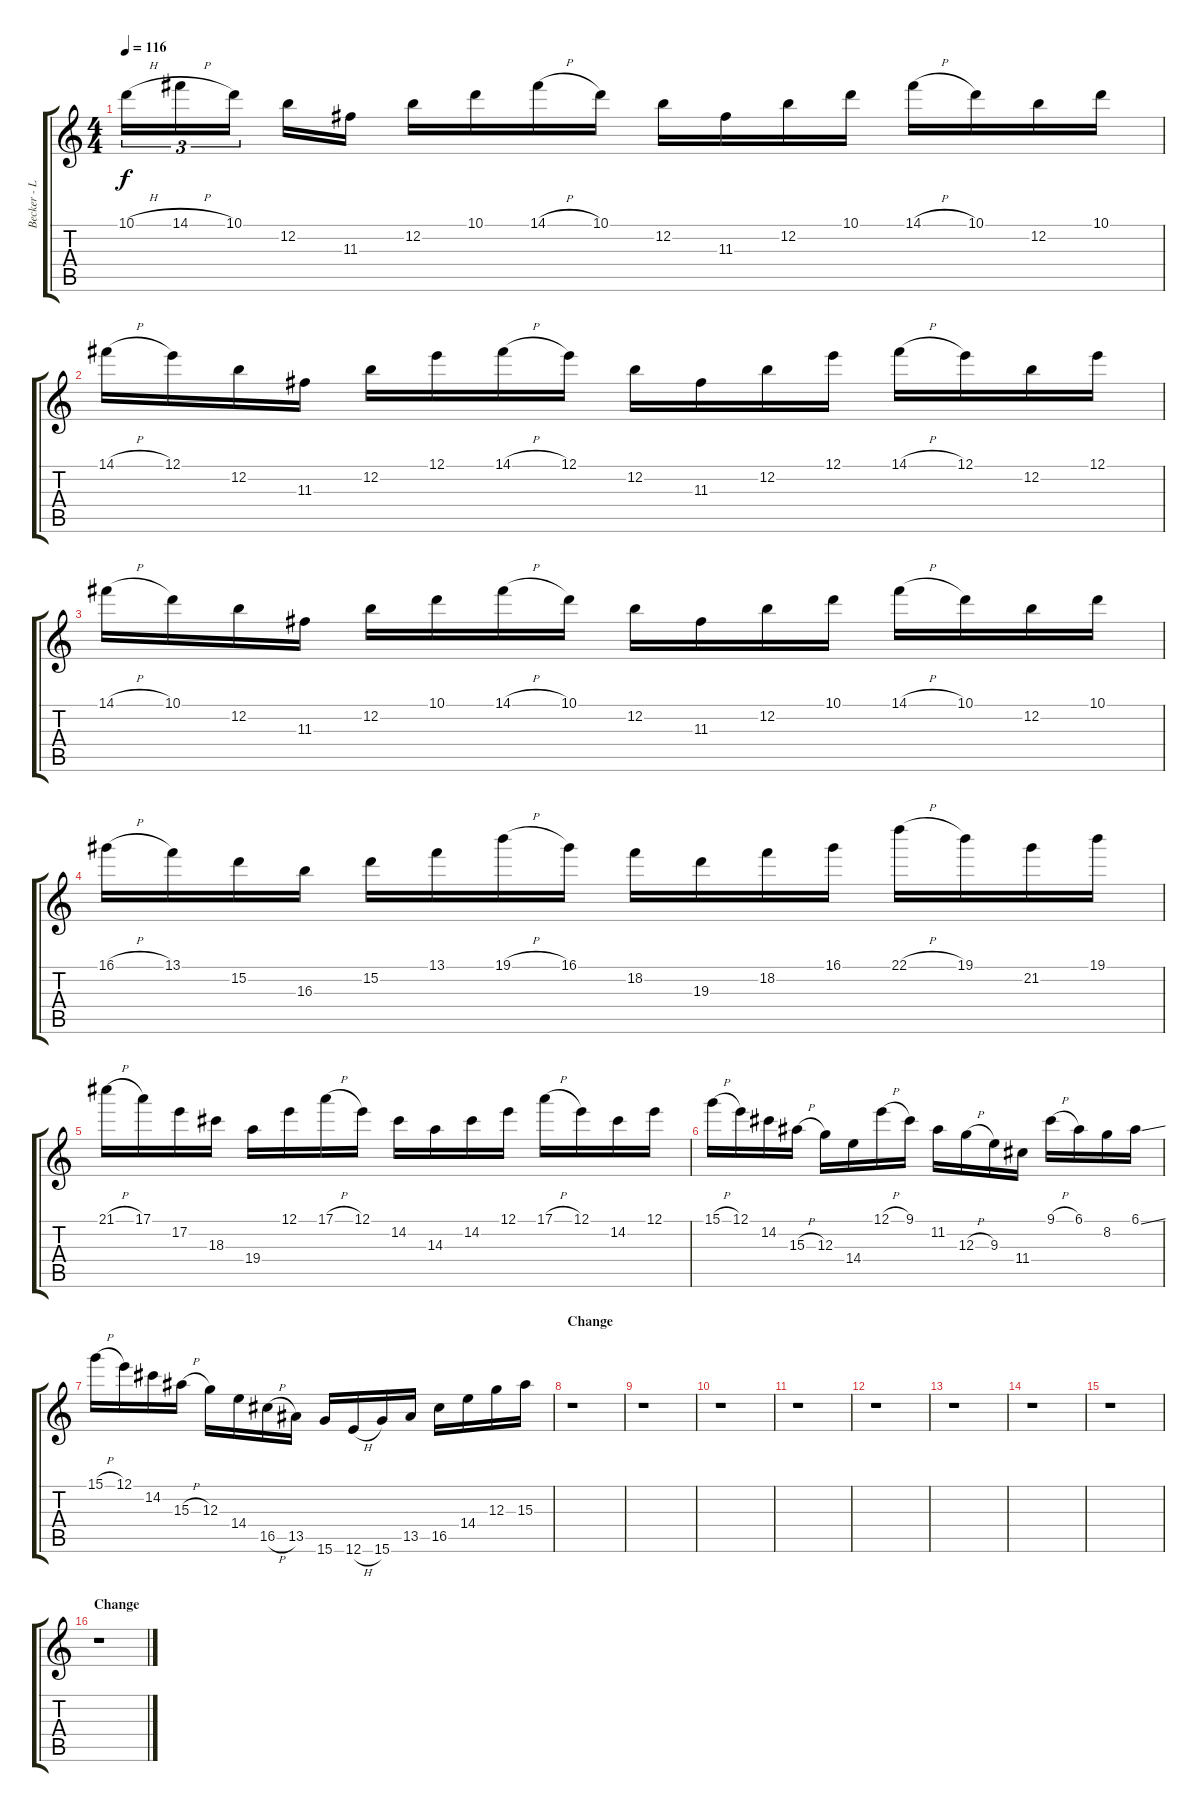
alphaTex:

\track ("Becker - Lead Harmony" "Becker - L") {instrument distortionguitar}
\staff {score tabs}
\tuning (E4 B3 G3 D3 A2 E2) {hide}
\ts (4 4)
\tempo 116
\clef g2
\ks c
10.1{h}.16{tu (3 2) dy f} 14.1{h}.16{tu (3 2)} 10.1.16{tu (3 2)} 12.2.16 11.3.16 12.2.16 10.1.16 14.1{h}.16 10.1.16 12.2.16 11.3.16 12.2.16 10.1.16 14.1{h}.16 10.1.16 12.2.16 10.1.16 |
14.1{h}.16 12.1.16 12.2.16 11.3.16 12.2.16 12.1.16 14.1{h}.16 12.1.16 12.2.16 11.3.16 12.2.16 12.1.16 14.1{h}.16 12.1.16 12.2.16 12.1.16 |
14.1{h}.16 10.1.16 12.2.16 11.3.16 12.2.16 10.1.16 14.1{h}.16 10.1.16 12.2.16 11.3.16 12.2.16 10.1.16 14.1{h}.16 10.1.16 12.2.16 10.1.16 |
16.1{h}.16 13.1.16 15.2.16 16.3.16 15.2.16 13.1.16 19.1{h}.16 16.1.16 18.2.16 19.3.16 18.2.16 16.1.16 22.1{h}.16 19.1.16 21.2.16 19.1.16 |
21.1{h}.16 17.1.16 17.2.16 18.3.16 19.4.16 12.1.16 17.1{h}.16 12.1.16 14.2.16 14.3.16 14.2.16 12.1.16 17.1{h}.16 12.1.16 14.2.16 12.1.16 |
15.1{h}.16 12.1.16 14.2.16 15.3{h}.16 12.3.16 14.4.16 12.1{h}.16 9.1.16 11.2.16 12.3{h}.16 9.3.16 11.4.16 9.1{h}.16 6.1.16 8.2.16 6.1{ss}.16 |
15.1{h}.16 12.1.16 14.2.16 15.3{h}.16 12.3.16 14.4.16 16.5{h}.16 13.5.16 15.6.16 12.6{h}.16 15.6.16 13.5.16 16.5.16 14.4.16 12.3.16 15.3.16 |
\section ("" "Change")
r.1 |
r.1 |
r.1 |
r.1 |
r.1 |
r.1 |
r.1 |
r.1 |
\section ("" "Change")
r.1
